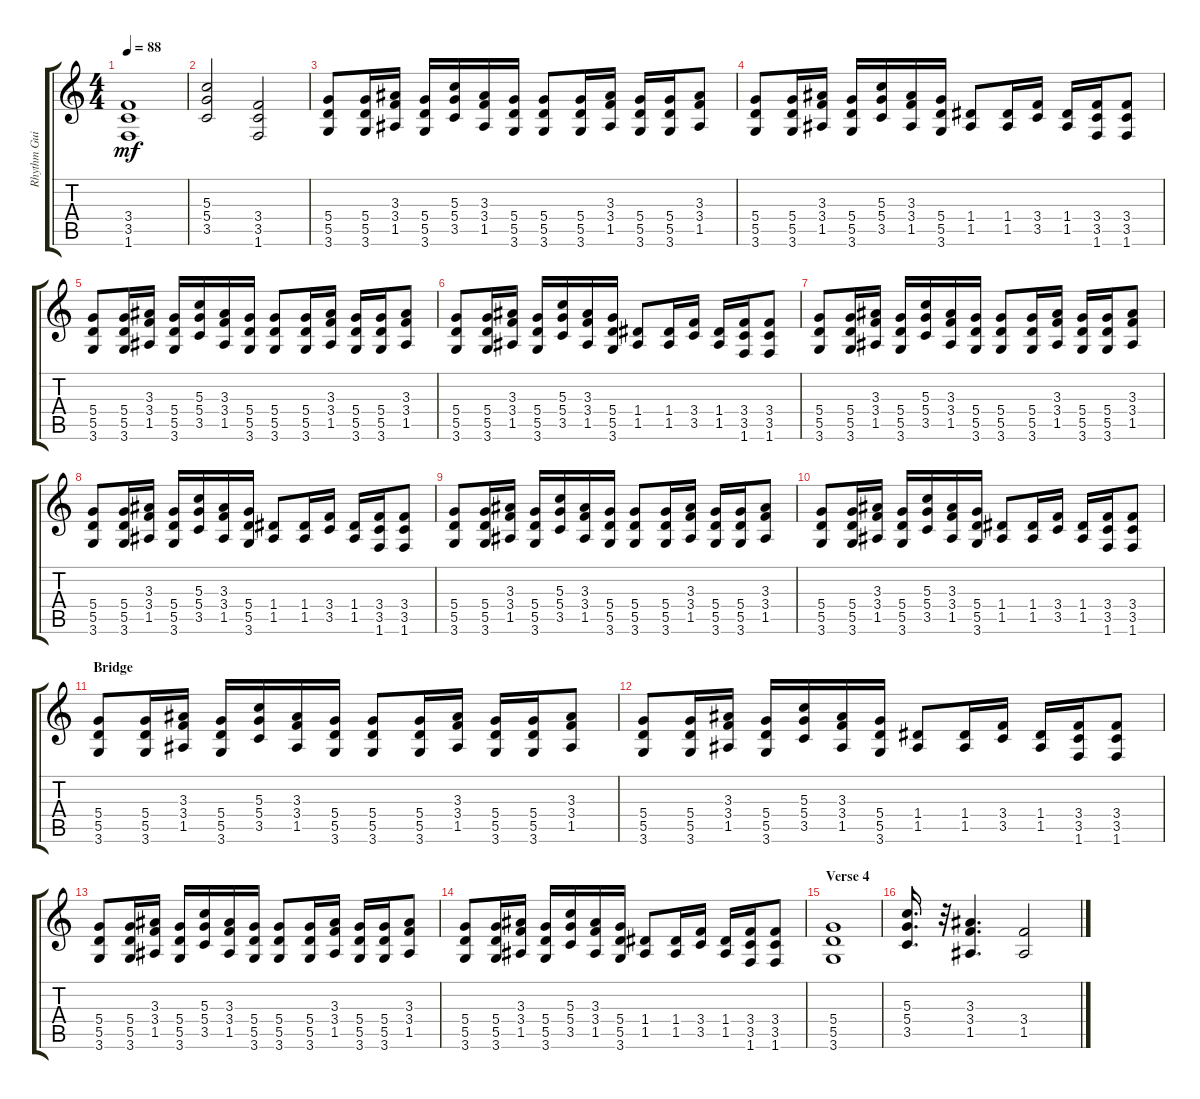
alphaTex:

\track ("Rhythm Guitar" "Rhythm Gui") {solo instrument distortionguitar}
\staff {score tabs}
\tuning (E4 B3 G3 D3 A2 E2) {hide}
\ts (4 4)
\tempo 88
\clef g2
\ks c
(3.4 3.5 1.6).1{dy mf} |
(5.3 5.4 3.5).2 (3.4 3.5 1.6).2 |
(5.4 5.5 3.6).8 (5.4 5.5 3.6).16 (3.3 3.4 1.5).16 (5.4 5.5 3.6).16 (5.3 5.4 3.5).16 (3.3 3.4 1.5).16 (5.4 5.5 3.6).16 (5.4 5.5 3.6).8 (5.4 5.5 3.6).16 (3.3 3.4 1.5).16 (5.4 5.5 3.6).16 (5.4 5.5 3.6).16 (3.3 3.4 1.5).8 |
(5.4 5.5 3.6).8 (5.4 5.5 3.6).16 (3.3 3.4 1.5).16 (5.4 5.5 3.6).16 (5.3 5.4 3.5).16 (3.3 3.4 1.5).16 (5.4 5.5 3.6).16 (1.4 1.5).8 (1.4 1.5).16 (3.4 3.5).16 (1.4 1.5).16 (3.4 3.5 1.6).16 (3.4 3.5 1.6).8 |
(5.4 5.5 3.6).8 (5.4 5.5 3.6).16 (3.3 3.4 1.5).16 (5.4 5.5 3.6).16 (5.3 5.4 3.5).16 (3.3 3.4 1.5).16 (5.4 5.5 3.6).16 (5.4 5.5 3.6).8 (5.4 5.5 3.6).16 (3.3 3.4 1.5).16 (5.4 5.5 3.6).16 (5.4 5.5 3.6).16 (3.3 3.4 1.5).8 |
(5.4 5.5 3.6).8 (5.4 5.5 3.6).16 (3.3 3.4 1.5).16 (5.4 5.5 3.6).16 (5.3 5.4 3.5).16 (3.3 3.4 1.5).16 (5.4 5.5 3.6).16 (1.4 1.5).8 (1.4 1.5).16 (3.4 3.5).16 (1.4 1.5).16 (3.4 3.5 1.6).16 (3.4 3.5 1.6).8 |
(5.4 5.5 3.6).8 (5.4 5.5 3.6).16 (3.3 3.4 1.5).16 (5.4 5.5 3.6).16 (5.3 5.4 3.5).16 (3.3 3.4 1.5).16 (5.4 5.5 3.6).16 (5.4 5.5 3.6).8 (5.4 5.5 3.6).16 (3.3 3.4 1.5).16 (5.4 5.5 3.6).16 (5.4 5.5 3.6).16 (3.3 3.4 1.5).8 |
(5.4 5.5 3.6).8 (5.4 5.5 3.6).16 (3.3 3.4 1.5).16 (5.4 5.5 3.6).16 (5.3 5.4 3.5).16 (3.3 3.4 1.5).16 (5.4 5.5 3.6).16 (1.4 1.5).8 (1.4 1.5).16 (3.4 3.5).16 (1.4 1.5).16 (3.4 3.5 1.6).16 (3.4 3.5 1.6).8 |
(5.4 5.5 3.6).8 (5.4 5.5 3.6).16 (3.3 3.4 1.5).16 (5.4 5.5 3.6).16 (5.3 5.4 3.5).16 (3.3 3.4 1.5).16 (5.4 5.5 3.6).16 (5.4 5.5 3.6).8 (5.4 5.5 3.6).16 (3.3 3.4 1.5).16 (5.4 5.5 3.6).16 (5.4 5.5 3.6).16 (3.3 3.4 1.5).8 |
(5.4 5.5 3.6).8 (5.4 5.5 3.6).16 (3.3 3.4 1.5).16 (5.4 5.5 3.6).16 (5.3 5.4 3.5).16 (3.3 3.4 1.5).16 (5.4 5.5 3.6).16 (1.4 1.5).8 (1.4 1.5).16 (3.4 3.5).16 (1.4 1.5).16 (3.4 3.5 1.6).16 (3.4 3.5 1.6).8 |
\section ("" "Bridge")
(5.4 5.5 3.6).8 (5.4 5.5 3.6).16 (3.3 3.4 1.5).16 (5.4 5.5 3.6).16 (5.3 5.4 3.5).16 (3.3 3.4 1.5).16 (5.4 5.5 3.6).16 (5.4 5.5 3.6).8 (5.4 5.5 3.6).16 (3.3 3.4 1.5).16 (5.4 5.5 3.6).16 (5.4 5.5 3.6).16 (3.3 3.4 1.5).8 |
(5.4 5.5 3.6).8 (5.4 5.5 3.6).16 (3.3 3.4 1.5).16 (5.4 5.5 3.6).16 (5.3 5.4 3.5).16 (3.3 3.4 1.5).16 (5.4 5.5 3.6).16 (1.4 1.5).8 (1.4 1.5).16 (3.4 3.5).16 (1.4 1.5).16 (3.4 3.5 1.6).16 (3.4 3.5 1.6).8 |
(5.4 5.5 3.6).8 (5.4 5.5 3.6).16 (3.3 3.4 1.5).16 (5.4 5.5 3.6).16 (5.3 5.4 3.5).16 (3.3 3.4 1.5).16 (5.4 5.5 3.6).16 (5.4 5.5 3.6).8 (5.4 5.5 3.6).16 (3.3 3.4 1.5).16 (5.4 5.5 3.6).16 (5.4 5.5 3.6).16 (3.3 3.4 1.5).8 |
(5.4 5.5 3.6).8 (5.4 5.5 3.6).16 (3.3 3.4 1.5).16 (5.4 5.5 3.6).16 (5.3 5.4 3.5).16 (3.3 3.4 1.5).16 (5.4 5.5 3.6).16 (1.4 1.5).8 (1.4 1.5).16 (3.4 3.5).16 (1.4 1.5).16 (3.4 3.5 1.6).16 (3.4 3.5 1.6).8 |
\section ("" "Verse 4")
(5.4 5.5 3.6).1 |
(5.3 5.4 3.5).16{d} r.32 (3.3 3.4 1.5).4{d} (3.4 1.5).2
